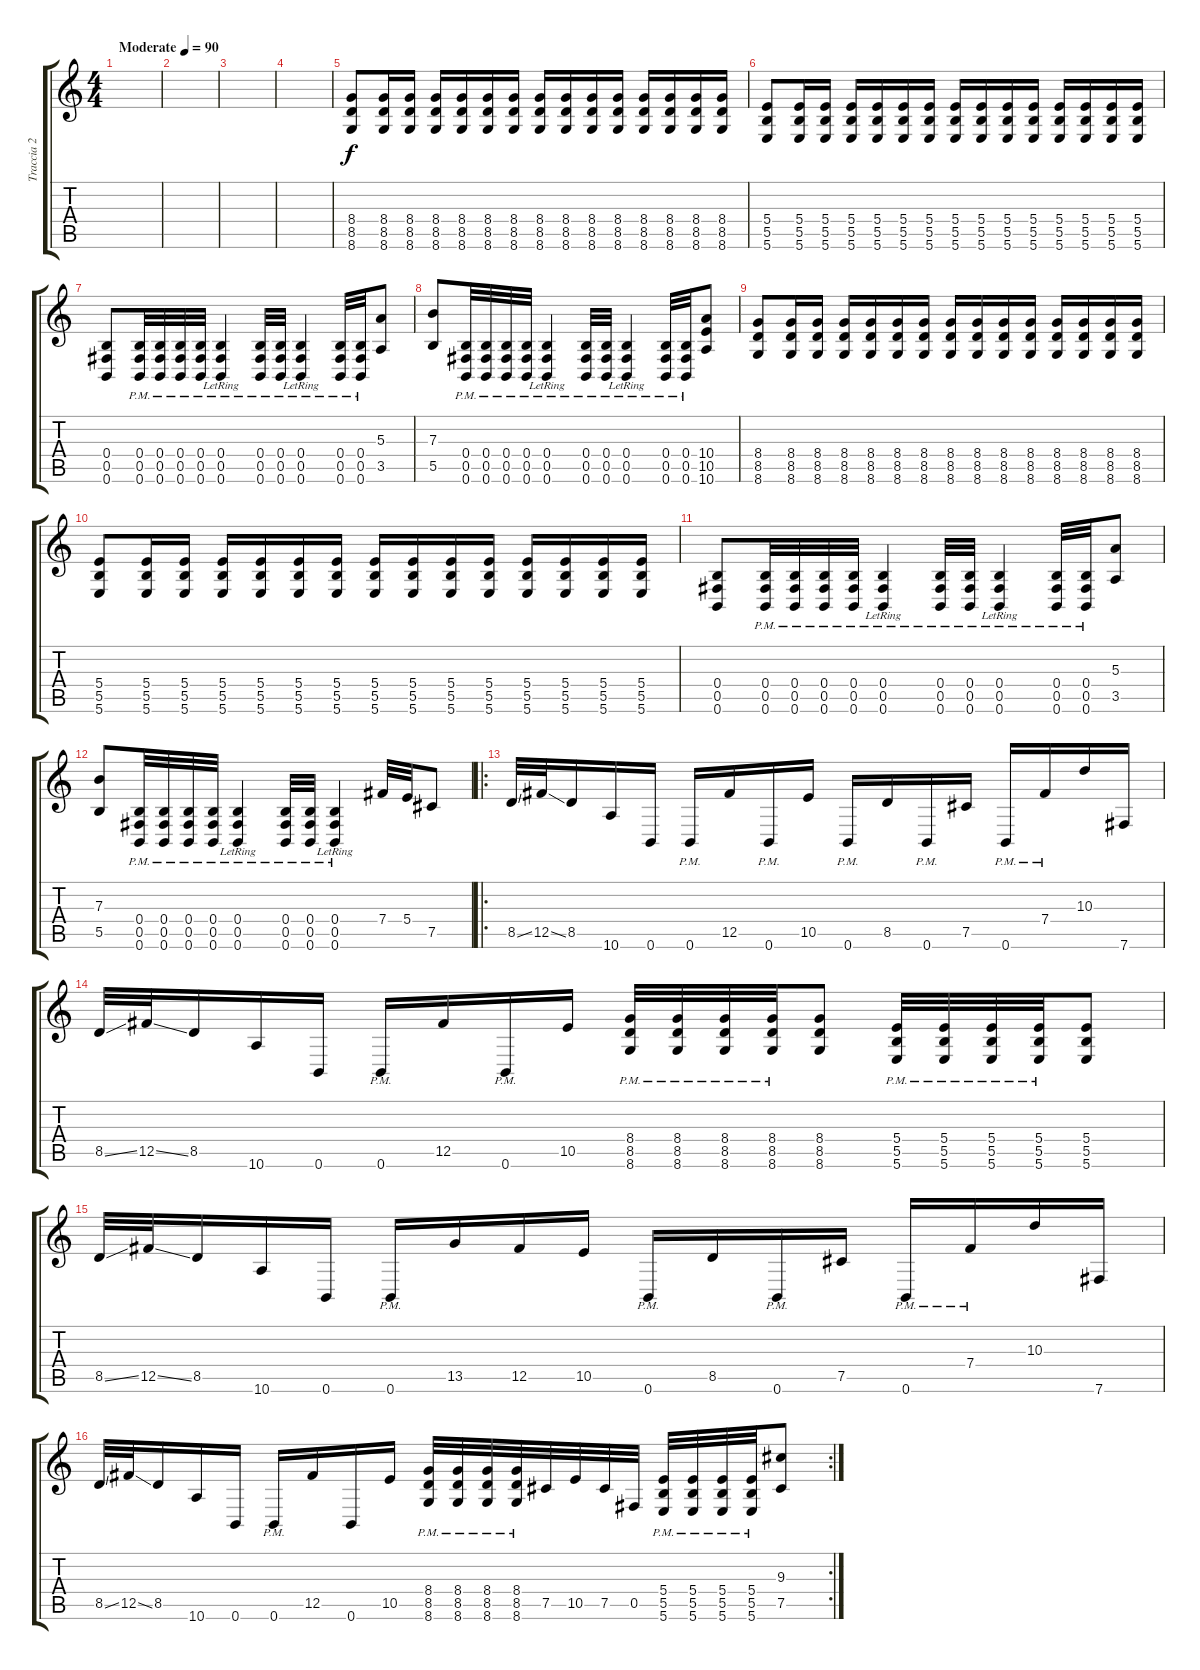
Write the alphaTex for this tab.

\track ("Traccia 2" "Traccia 2") {instrument distortionguitar}
\staff {score tabs}
\tuning (Db4 Ab3 E3 B2 Gb2 B1) {hide}
\ts (4 4)
\tempo (90 "Moderate")
\clef g2
\ks c
|
|
|
|
(8.4 8.5 8.6).8 (8.4 8.5 8.6).16 (8.4 8.5 8.6).16 (8.4 8.5 8.6).16 (8.4 8.5 8.6).16 (8.4 8.5 8.6).16 (8.4 8.5 8.6).16 (8.4 8.5 8.6).16 (8.4 8.5 8.6).16 (8.4 8.5 8.6).16 (8.4 8.5 8.6).16 (8.4 8.5 8.6).16 (8.4 8.5 8.6).16 (8.4 8.5 8.6).16 (8.4 8.5 8.6).16 |
(5.4 5.5 5.6).8 (5.4 5.5 5.6).16 (5.4 5.5 5.6).16 (5.4 5.5 5.6).16 (5.4 5.5 5.6).16 (5.4 5.5 5.6).16 (5.4 5.5 5.6).16 (5.4 5.5 5.6).16 (5.4 5.5 5.6).16 (5.4 5.5 5.6).16 (5.4 5.5 5.6).16 (5.4 5.5 5.6).16 (5.4 5.5 5.6).16 (5.4 5.5 5.6).16 (5.4 5.5 5.6).16 |
(0.4 0.5 0.6).8 (0.4 0.5{pm} 0.6{pm}).32 (0.4{pm} 0.5{pm} 0.6{pm}).32 (0.4{pm} 0.5{pm} 0.6{pm}).32 (0.4{pm} 0.5{pm} 0.6{pm}).32 (0.4{lr} 0.5{pm lr} 0.6{pm lr}).4 (0.4{pm} 0.5{pm} 0.6{pm}).32 (0.4{pm} 0.5{pm} 0.6{pm}).32 (0.4{pm lr} 0.5{pm lr} 0.6{pm lr}).4 (0.4{pm} 0.5{pm} 0.6{pm}).32 (0.4{pm} 0.5{pm} 0.6{pm}).32 (5.3 3.5).8 |
(7.3 5.5).8 (0.4{pm} 0.5 0.6).32 (0.4{pm} 0.5{pm} 0.6{pm}).32 (0.4{pm} 0.5{pm} 0.6{pm}).32 (0.4{pm} 0.5{pm} 0.6{pm}).32 (0.4{lr} 0.5{pm lr} 0.6{pm lr}).4 (0.4{pm} 0.5{pm} 0.6{pm}).32 (0.4{pm} 0.5{pm} 0.6{pm}).32 (0.4{pm lr} 0.5{pm lr} 0.6{pm lr}).4 (0.4{pm} 0.5{pm} 0.6{pm}).32 (0.4{pm} 0.5{pm} 0.6{pm}).32 (10.4 10.5 10.6).8 |
(8.4 8.5 8.6).8 (8.4 8.5 8.6).16 (8.4 8.5 8.6).16 (8.4 8.5 8.6).16 (8.4 8.5 8.6).16 (8.4 8.5 8.6).16 (8.4 8.5 8.6).16 (8.4 8.5 8.6).16 (8.4 8.5 8.6).16 (8.4 8.5 8.6).16 (8.4 8.5 8.6).16 (8.4 8.5 8.6).16 (8.4 8.5 8.6).16 (8.4 8.5 8.6).16 (8.4 8.5 8.6).16 |
(5.4 5.5 5.6).8 (5.4 5.5 5.6).16 (5.4 5.5 5.6).16 (5.4 5.5 5.6).16 (5.4 5.5 5.6).16 (5.4 5.5 5.6).16 (5.4 5.5 5.6).16 (5.4 5.5 5.6).16 (5.4 5.5 5.6).16 (5.4 5.5 5.6).16 (5.4 5.5 5.6).16 (5.4 5.5 5.6).16 (5.4 5.5 5.6).16 (5.4 5.5 5.6).16 (5.4 5.5 5.6).16 |
(0.4 0.5 0.6).8 (0.4 0.5{pm} 0.6{pm}).32 (0.4{pm} 0.5{pm} 0.6{pm}).32 (0.4{pm} 0.5{pm} 0.6{pm}).32 (0.4{pm} 0.5{pm} 0.6{pm}).32 (0.4{lr} 0.5{pm lr} 0.6{pm lr}).4 (0.4{pm} 0.5{pm} 0.6{pm}).32 (0.4{pm} 0.5{pm} 0.6{pm}).32 (0.4{pm lr} 0.5{pm lr} 0.6{pm lr}).4 (0.4{pm} 0.5{pm} 0.6{pm}).32 (0.4{pm} 0.5{pm} 0.6{pm}).32 (5.3 3.5).8 |
(7.3 5.5).8 (0.4{pm} 0.5 0.6).32 (0.4{pm} 0.5{pm} 0.6{pm}).32 (0.4{pm} 0.5{pm} 0.6{pm}).32 (0.4{pm} 0.5{pm} 0.6{pm}).32 (0.4{lr} 0.5{pm lr} 0.6{pm lr}).4 (0.4{pm} 0.5{pm} 0.6{pm}).32 (0.4{pm} 0.5{pm} 0.6{pm}).32 (0.4{pm lr} 0.5{pm lr} 0.6{pm lr}).4 7.4.32 5.4.32 7.5.8 |
\ro
8.5{ss}.32 12.5{ss}.32 8.5.16 10.6.16 0.6.16 0.6{pm}.16 12.5.16 0.6{pm}.16 10.5.16 0.6{pm}.16 8.5.16 0.6{pm}.16 7.5.16 0.6{pm}.16 7.4{pm}.16 10.3.16 7.6.16 |
8.5{ss}.32 12.5{ss}.32 8.5.16 10.6.16 0.6.16 0.6{pm}.16 12.5.16 0.6{pm}.16 10.5.16 (8.4 8.5{pm} 8.6).32 (8.4 8.5 8.6{pm}).32 (8.4 8.5{pm} 8.6).32 (8.4 8.5{pm} 8.6).32 (8.4 8.5 8.6).8 (5.4 5.5{pm} 5.6).32 (5.4 5.5{pm} 5.6).32 (5.4 5.5{pm} 5.6).32 (5.4 5.5{pm} 5.6).32 (5.4 5.5 5.6).8 |
8.5{ss}.32 12.5{ss}.32 8.5.16 10.6.16 0.6.16 0.6{pm}.16 13.5.16 12.5.16 10.5.16 0.6{pm}.16 8.5.16 0.6{pm}.16 7.5.16 0.6{pm}.16 7.4{pm}.16 10.3.16 7.6.16 |
\rc 2
8.5{ss}.32 12.5{ss}.32 8.5.16 10.6.16 0.6.16 0.6{pm}.16 12.5.16 0.6.16 10.5.16 (8.4 8.5{pm} 8.6).32 (8.4 8.5 8.6{pm}).32 (8.4 8.5{pm} 8.6).32 (8.4 8.5{pm} 8.6).32 7.5.32 10.5.32 7.5.32 0.5.32 (5.4 5.5{pm} 5.6).32 (5.4 5.5{pm} 5.6).32 (5.4 5.5{pm} 5.6).32 (5.4 5.5{pm} 5.6).32 (9.3 7.5).8
